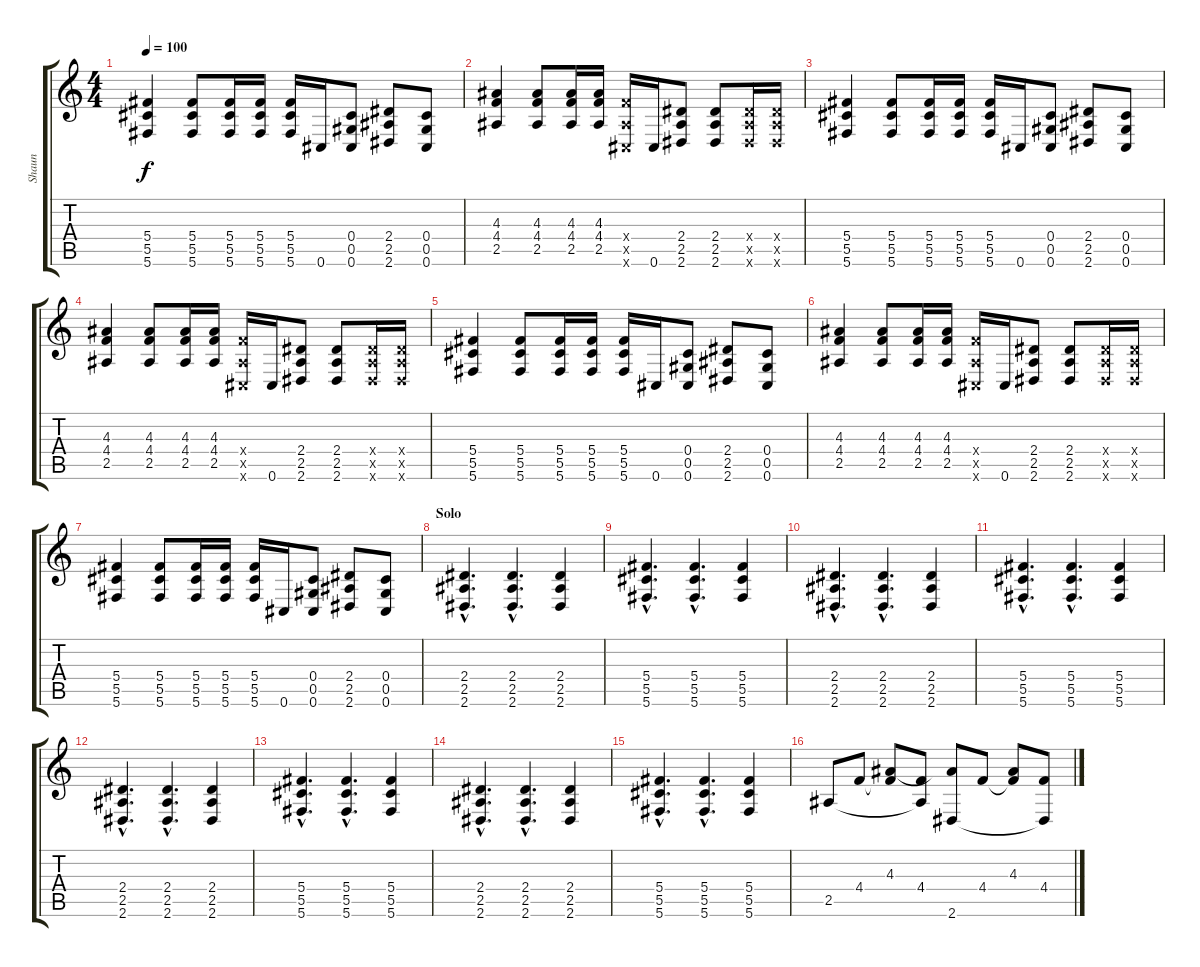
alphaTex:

\track ("Shaun" "Shaun") {instrument distortionguitar}
\staff {score tabs}
\tuning (Eb4 Bb3 Gb3 Db3 Ab2 Db2) {hide}
\ts (4 4)
\tempo 100
\clef g2
\ks c
(5.4 5.5 5.6).4{dy f} (5.4 5.5 5.6).8 (5.4 5.5 5.6).16 (5.4 5.5 5.6).16 (5.4 5.5 5.6).16 0.6.16 (0.4 0.5 0.6).8 (2.4 2.5 2.6).8 (0.4 0.5 0.6).8 |
(4.3 4.4 2.5).4 (4.3 4.4 2.5).8 (4.3 4.4 2.5).16 (4.3 4.4 2.5).16 (4.4{x} 2.5{x} 0.6{x}).16 0.6.16 (2.4 2.5 2.6).8 (2.4 2.5 2.6).8 (2.4{x} 2.5{x} 2.6{x}).16 (2.4{x} 2.5{x} 2.6{x}).16 |
(5.4 5.5 5.6).4 (5.4 5.5 5.6).8 (5.4 5.5 5.6).16 (5.4 5.5 5.6).16 (5.4 5.5 5.6).16 0.6.16 (0.4 0.5 0.6).8 (2.4 2.5 2.6).8 (0.4 0.5 0.6).8 |
(4.3 4.4 2.5).4 (4.3 4.4 2.5).8 (4.3 4.4 2.5).16 (4.3 4.4 2.5).16 (4.4{x} 2.5{x} 0.6{x}).16 0.6.16 (2.4 2.5 2.6).8 (2.4 2.5 2.6).8 (2.4{x} 2.5{x} 2.6{x}).16 (2.4{x} 2.5{x} 2.6{x}).16 |
(5.4 5.5 5.6).4 (5.4 5.5 5.6).8 (5.4 5.5 5.6).16 (5.4 5.5 5.6).16 (5.4 5.5 5.6).16 0.6.16 (0.4 0.5 0.6).8 (2.4 2.5 2.6).8 (0.4 0.5 0.6).8 |
(4.3 4.4 2.5).4 (4.3 4.4 2.5).8 (4.3 4.4 2.5).16 (4.3 4.4 2.5).16 (4.4{x} 2.5{x} 0.6{x}).16 0.6.16 (2.4 2.5 2.6).8 (2.4 2.5 2.6).8 (2.4{x} 2.5{x} 2.6{x}).16 (2.4{x} 2.5{x} 2.6{x}).16 |
(5.4 5.5 5.6).4 (5.4 5.5 5.6).8 (5.4 5.5 5.6).16 (5.4 5.5 5.6).16 (5.4 5.5 5.6).16 0.6.16 (0.4 0.5 0.6).8 (2.4 2.5 2.6).8 (0.4 0.5 0.6).8 |
\section ("" "Solo")
(2.4{hac} 2.5{hac} 2.6{hac}).4{d} (2.4{hac} 2.5{hac} 2.6{hac}).4{d} (2.4 2.5 2.6).4 |
(5.4{hac} 5.5{hac} 5.6{hac}).4{d} (5.4{hac} 5.5{hac} 5.6{hac}).4{d} (5.4 5.5 5.6).4 |
(2.4{hac} 2.5{hac} 2.6{hac}).4{d} (2.4{hac} 2.5{hac} 2.6{hac}).4{d} (2.4 2.5 2.6).4 |
(5.4{hac} 5.5{hac} 5.6{hac}).4{d} (5.4{hac} 5.5{hac} 5.6{hac}).4{d} (5.4 5.5 5.6).4 |
(2.4{hac} 2.5{hac} 2.6{hac}).4{d} (2.4{hac} 2.5{hac} 2.6{hac}).4{d} (2.4 2.5 2.6).4 |
(5.4{hac} 5.5{hac} 5.6{hac}).4{d} (5.4{hac} 5.5{hac} 5.6{hac}).4{d} (5.4 5.5 5.6).4 |
(2.4{hac} 2.5{hac} 2.6{hac}).4{d} (2.4{hac} 2.5{hac} 2.6{hac}).4{d} (2.4 2.5 2.6).4 |
(5.4{hac} 5.5{hac} 5.6{hac}).4{d} (5.4{hac} 5.5{hac} 5.6{hac}).4{d} (5.4 5.5 5.6).4 |
2.5.8{instrument electricguitarclean} 4.4.8 (4.3 4.4{t}).8 (4.4 2.5{t}).8 (4.3{t} 2.6).8 4.4.8 (4.3 4.4{t}).8 (4.4 2.6{t}).8
